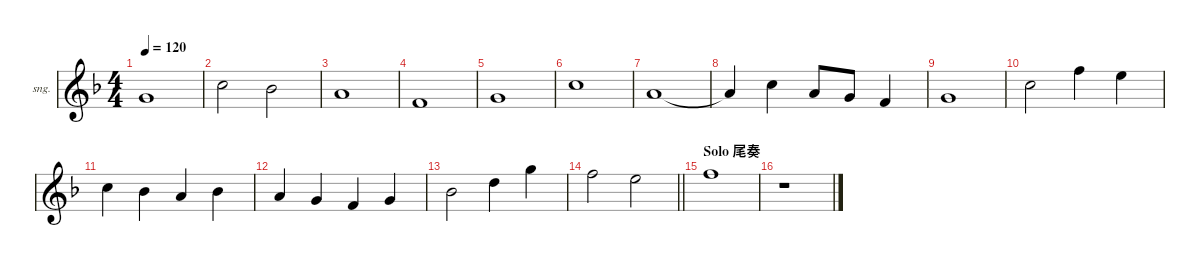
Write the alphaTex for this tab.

\defaultSystemsLayout 4
\hideDynamics
\bracketExtendMode nobrackets
\firstSystemTrackNameOrientation horizontal
\track ("Singer [Female]" "sng.") {instrument voiceoohs}
\staff {score}
\tuning (E5 B4 G4 D4 A3 E3 C3 Bb2 Ab2 Gb2)
\ts (4 4)
\tempo 120
\clef g2
\ks dminor
0.3{acc forcenatural}.1{dy p} |
1.2{acc forcenatural}.2 3.3{acc b}.2 |
2.3{acc forcenatural}.1 |
3.4{acc forcenatural}.1 |
0.3{acc forcenatural}.1 |
1.2{acc forcenatural}.1 |
2.3{acc forcenatural}.1 |
2.3{t acc forcenatural}.4 1.2{acc forcenatural}.4 2.3{acc forcenatural}.8 0.3{acc forcenatural}.8 3.4{acc forcenatural}.4 |
0.3{acc forcenatural}.1 |
1.2{acc forcenatural}.2 1.1{acc forcenatural}.4 0.1{acc forcenatural}.4 |
1.2{acc forcenatural}.4 3.3{acc b}.4 2.3{acc forcenatural}.4 3.3{acc b}.4 |
2.3{acc forcenatural}.4 0.3{acc forcenatural}.4 3.4{acc forcenatural}.4 0.3{acc forcenatural}.4 |
3.3{acc b}.2 3.2{acc forcenatural}.4 3.1{acc forcenatural}.4 |
\barLineRight lightlight
1.1{acc forcenatural}.2 0.1{acc forcenatural}.2 |
\section ("" "Solo 尾奏")
1.1{acc forcenatural}.1 |
r.1
